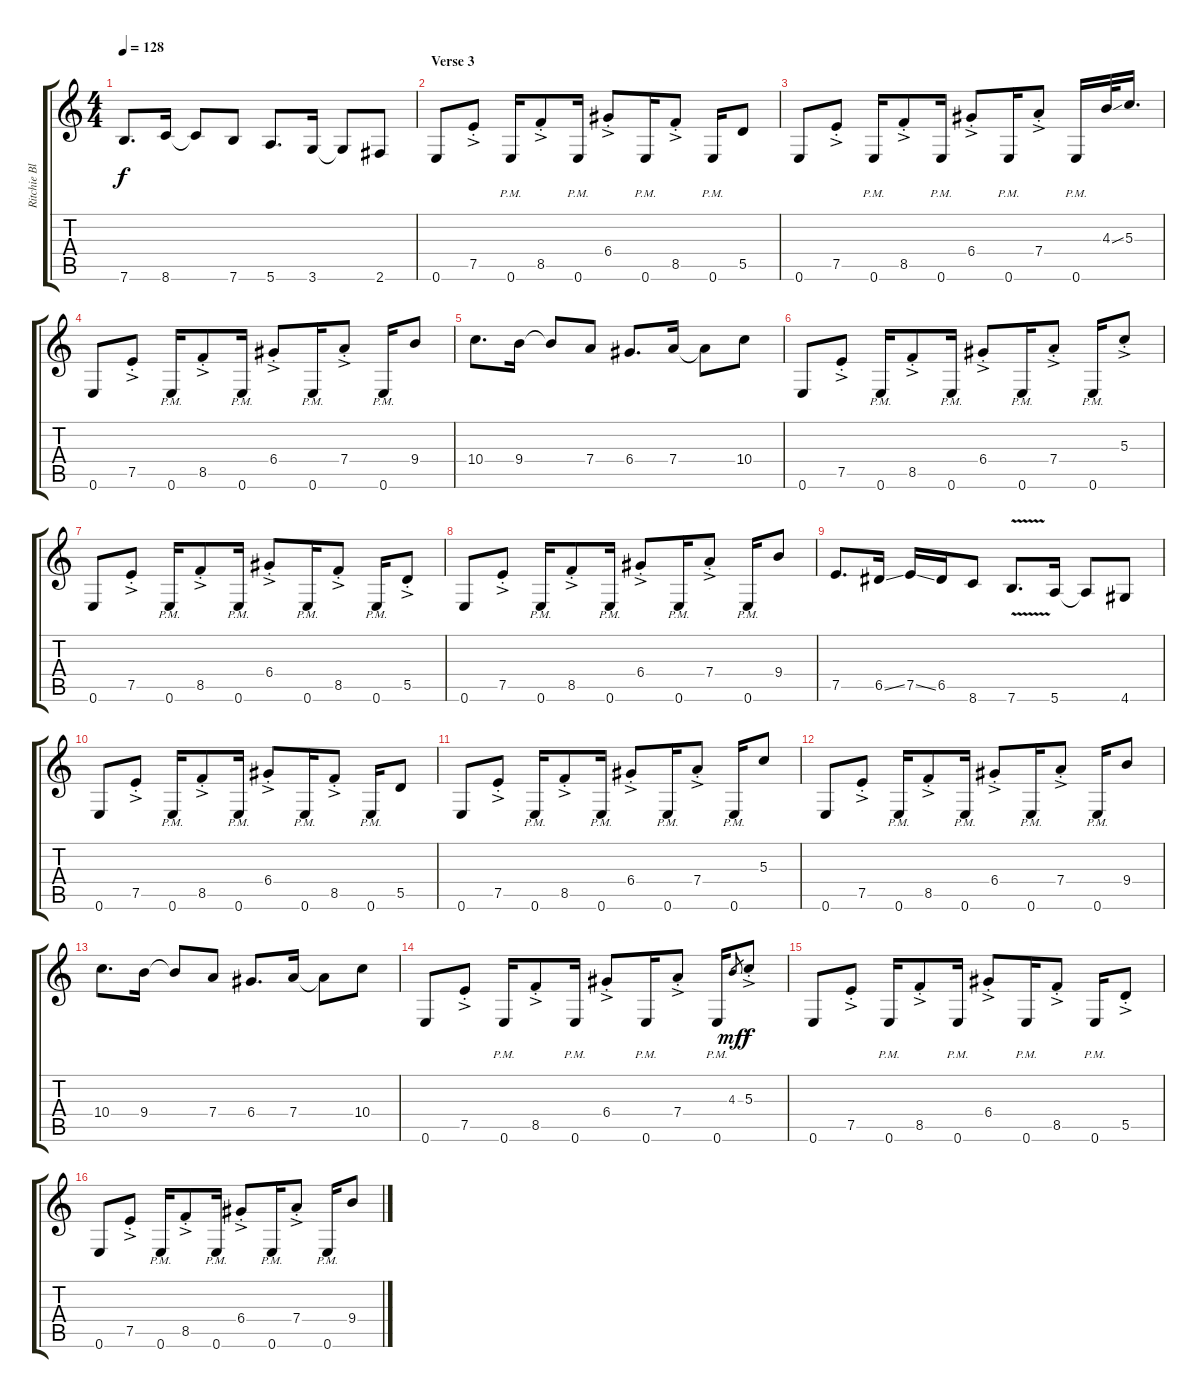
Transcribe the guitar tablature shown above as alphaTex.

\track ("Ritchie Blackmore - Lead Guitar" "Ritchie Bl") {instrument overdrivenguitar}
\staff {score tabs}
\tuning (E4 B3 G3 D3 A2 E2) {hide}
\ts (4 4)
\tempo 128
\clef g2
\ks c
7.6.8{d dy f} 8.6.16 8.6{t}.8 7.6.8 5.6.8{d} 3.6.16 3.6{t}.8 2.6.8 |
\section ("" "Verse 3")
0.6.8 7.5{ac st}.8 0.6{pm}.16 8.5{ac st}.8 0.6{pm}.16 6.4{ac st}.8 0.6{pm}.16 8.5{ac st}.8 0.6{pm}.16 5.5.8 |
0.6.8 7.5{ac st}.8 0.6{pm}.16 8.5{ac st}.8 0.6{pm}.16 6.4{ac st}.8 0.6{pm}.16 7.4{ac st}.8 0.6{pm}.16 4.3{ss}.32 5.3.16{d} |
0.6.8 7.5{ac st}.8 0.6{pm}.16 8.5{ac st}.8 0.6{pm}.16 6.4{ac st}.8 0.6{pm}.16 7.4{ac st}.8 0.6{pm}.16 9.4.8 |
10.4.8{d} 9.4.16 9.4{t}.8 7.4.8 6.4.8{d} 7.4.16 7.4{t}.8 10.4.8 |
0.6.8 7.5{ac st}.8 0.6{pm}.16 8.5{ac st}.8 0.6{pm}.16 6.4{ac st}.8 0.6{pm}.16 7.4{ac st}.8 0.6{pm}.16 5.3{ac st}.8 |
0.6.8 7.5{ac st}.8 0.6{pm}.16 8.5{ac st}.8 0.6{pm}.16 6.4{ac st}.8 0.6{pm}.16 8.5{ac st}.8 0.6{pm}.16 5.5{ac st}.8 |
0.6.8 7.5{ac st}.8 0.6{pm}.16 8.5{ac st}.8 0.6{pm}.16 6.4{ac st}.8 0.6{pm}.16 7.4{ac st}.8 0.6{pm}.16 9.4.8 |
7.5.8{d} 6.5{ss}.16 7.5{ss}.16 6.5.16 8.6.8 7.6{v}.8{d} 5.6.16 5.6{t}.8 4.6.8 |
0.6.8 7.5{ac st}.8 0.6{pm}.16 8.5{ac st}.8 0.6{pm}.16 6.4{ac st}.8 0.6{pm}.16 8.5{ac st}.8 0.6{pm}.16 5.5.8 |
0.6.8 7.5{ac st}.8 0.6{pm}.16 8.5{ac st}.8 0.6{pm}.16 6.4{ac st}.8 0.6{pm}.16 7.4{ac st}.8 0.6{pm}.16 5.3.8 |
0.6.8 7.5{ac st}.8 0.6{pm}.16 8.5{ac st}.8 0.6{pm}.16 6.4{ac st}.8 0.6{pm}.16 7.4{ac st}.8 0.6{pm}.16 9.4.8 |
10.4.8{d} 9.4.16 9.4{t}.8 7.4.8 6.4.8{d} 7.4.16 7.4{t}.8 10.4.8 |
0.6.8 7.5{ac st}.8 0.6{pm}.16 8.5{ac st}.8 0.6{pm}.16 6.4{ac st}.8 0.6{pm}.16 7.4{ac st}.8 0.6{pm}.16 4.3.8{gr dy mf} 5.3{ac st}.8{dy f} |
0.6.8 7.5{ac st}.8 0.6{pm}.16 8.5{ac st}.8 0.6{pm}.16 6.4{ac st}.8 0.6{pm}.16 8.5{ac st}.8 0.6{pm}.16 5.5{ac st}.8 |
0.6.8 7.5{ac st}.8 0.6{pm}.16 8.5{ac st}.8 0.6{pm}.16 6.4{ac st}.8 0.6{pm}.16 7.4{ac st}.8 0.6{pm}.16 9.4.8
